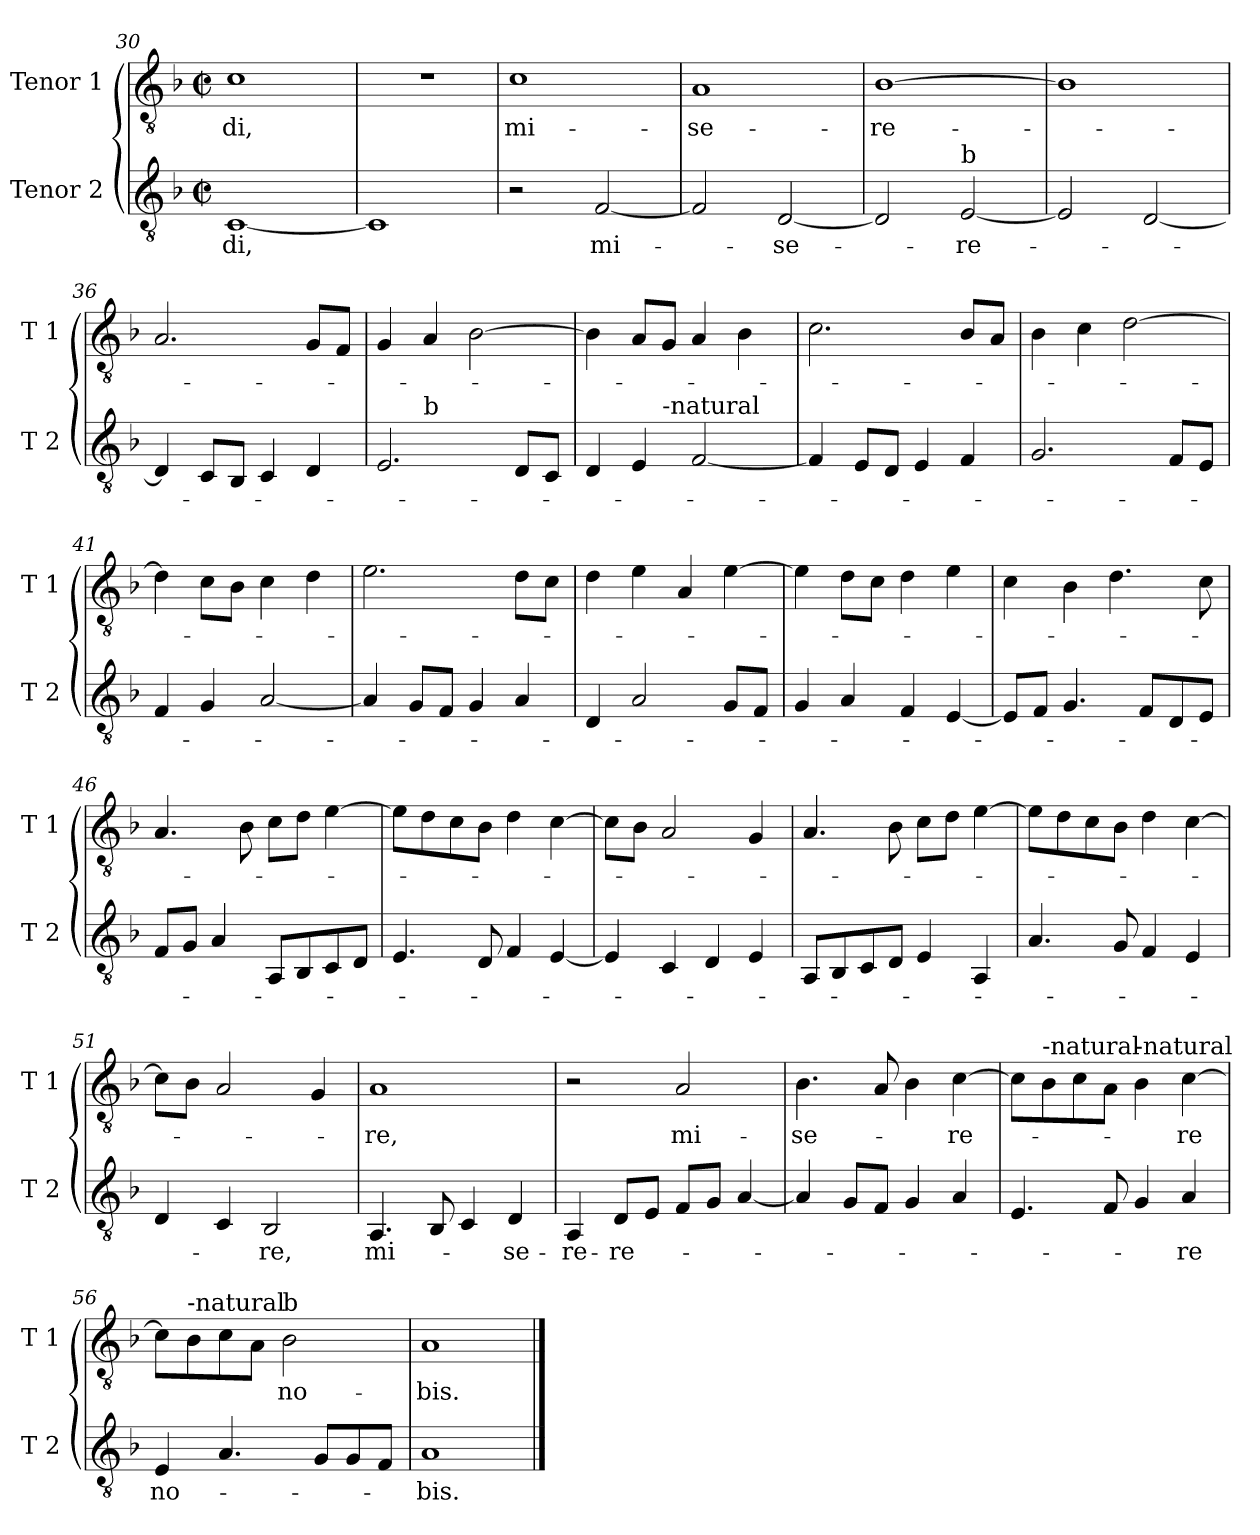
**kern	**text	**kern	**text
*part2	*part2	*part1	*part1
*staff2	*staff2	*staff1	*staff1
*I"Tenor 2	*	*I"Tenor 1	*
*I'T 2	*	*I'T 1	*
*clefGv2	*	*clefGv2	*
*k[b-]	*	*k[b-]	*
*F:	*	*F:	*
*M2/2	*	*M2/2	*
*met(c|)	*	*met(c|)	*
=30	=30	=30	=30
!	!LO:LY:b	!	!LO:LY:b
[1C	-di,	1c	-di,
!!LO:PB:g=z
=31	=31	=31	=31
1C]	.	1r	.
=32	=32	=32	=32
!	!	!	!LO:LY:b
2r	.	1c	mi-
!	!LO:LY:b	!	!
[2F/	mi-	.	.
=33	=33	=33	=33
!	!	!	!LO:LY:b
2F/]	.	1A	-se-
!	!LO:LY:b	!	!
[2D/	-se-	.	.
=34	=34	=34	=34
!	!	!	!LO:LY:b
2D/]	.	[1B-	-re-
!LO:TX:a:t=b	!	!	!
!	!LO:LY:b	!	!
[2E/	-re-	.	.
=35	=35	=35	=35
2E/]	.	1B-]	.
[2D/	.	.	.
=36	=36	=36	=36
4D/]	.	2.A/	.
8C/L	.	.	.
8BB-/J	.	.	.
4C/	.	.	.
4D/	.	8G/L	.
.	.	8F/J	.
!!LO:LB:g=z
=37	=37	=37	=37
*^	*	*	*
2.E/	4ryy	.	4G/	.
!	!LO:TX:a:t=b	!	!	!
.	2.ryy	.	4A/	.
.	.	.	[2B-\	.
8D/L	.	.	.	.
8C/J	.	.	.	.
=38	=38	=38	=38	=38
4D/	4.ryy	.	4B-\]	.
4E/	.	.	8A/L	.
!	!LO:TX:a:t=-natural	!	!	!
.	2ryy	.	8G/J	.
[2F/	.	.	4A/	.
.	.	.	4B-\	.
.	8ryy	.	.	.
*v	*v	*	*	*
=39	=39	=39	=39
4F/]	.	2.c\	.
8E/L	.	.	.
8D/J	.	.	.
4E/	.	.	.
4F/	.	8B-/L	.
.	.	8A/J	.
=40	=40	=40	=40
2.G/	.	4B-\	.
.	.	4c\	.
.	.	[2d\	.
8F/L	.	.	.
8E/J	.	.	.
=41	=41	=41	=41
4F/	.	4d\]	.
4G/	.	8c\L	.
.	.	8B-\J	.
[2A/	.	4c\	.
.	.	4d\	.
=42	=42	=42	=42
4A/]	.	2.e\	.
8G/L	.	.	.
8F/J	.	.	.
4G/	.	.	.
4A/	.	8d\L	.
.	.	8c\J	.
!!LO:LB:g=z
=43	=43	=43	=43
4D/	.	4d\	.
2A/	.	4e\	.
.	.	4A/	.
8G/L	.	[4e\	.
8F/J	.	.	.
=44	=44	=44	=44
4G/	.	4e\]	.
4A/	.	8d\L	.
.	.	8c\J	.
4F/	.	4d\	.
[4E/	.	4e\	.
=45	=45	=45	=45
8E/L]	.	4c\	.
8F/J	.	.	.
4.G/	.	4B-\	.
.	.	4.d\	.
8F/L	.	.	.
8D/	.	.	.
8E/J	.	8c\	.
=46	=46	=46	=46
8F/L	.	4.A/	.
8G/J	.	.	.
4A/	.	.	.
.	.	8B-\	.
8AA/L	.	8c\L	.
8BB-/	.	8d\J	.
8C/	.	[4e\	.
8D/J	.	.	.
=47	=47	=47	=47
4.E/	.	8e\L]	.
.	.	8d\	.
.	.	8c\	.
8D/	.	8B-\J	.
4F/	.	4d\	.
[4E/	.	[4c\	.
!!LO:LB:g=z
=48	=48	=48	=48
4E/]	.	8c\L]	.
.	.	8B-\J	.
4C/	.	2A/	.
4D/	.	.	.
4E/	.	4G/	.
=49	=49	=49	=49
8AA/L	.	4.A/	.
8BB-/	.	.	.
8C/	.	.	.
8D/J	.	8B-\	.
4E/	.	8c\L	.
.	.	8d\J	.
4AA/	.	[4e\	.
=50	=50	=50	=50
4.A/	.	8e\L]	.
.	.	8d\	.
.	.	8c\	.
8G/	.	8B-\J	.
4F/	.	4d\	.
4E/	.	[4c\	.
=51	=51	=51	=51
4D/	.	8c\L]	.
.	.	8B-\J	.
4C/	.	2A/	.
!	!LO:LY:b	!	!
2BB-/	-re,	.	.
.	.	4G/	.
=52	=52	=52	=52
!	!LO:LY:b	!	!LO:LY:b
4.AA/	mi-	1A	-re,
8BB-/	.	.	.
4C/	.	.	.
!	!LO:LY:b	!	!
4D/	-se-	.	.
!!LO:LB:g=z
=53	=53	=53	=53
!	!LO:LY:b	!	!
4AA/	-re-	2r	.
!	!LO:LY:b	!	!
8D/L	-re-	.	.
8E/J	.	.	.
!	!	!	!LO:LY:b
8F/L	.	2A/	mi-
8G/J	.	.	.
[4A/	.	.	.
=54	=54	=54	=54
!	!	!	!LO:LY:b
4A/]	.	4.B-\	-se-
8G/L	.	.	.
8F/J	.	8A/	.
4G/	.	4B-\	.
!	!	!	!LO:LY:b
4A/	.	[4c\	-re-
=55	=55	=55	=55
4.E/	.	8c\L]	.
!	!	!LO:TX:a:t=-natural	!
.	.	8B-\	.
.	.	8c\	.
8F/	.	8A\J	.
!	!	!LO:TX:a:t=-natural	!
4G/	.	4B-\	.
!	!LO:LY:b	!	!LO:LY:b
4A/	-re	[4c\	-re
=56	=56	=56	=56
!	!LO:LY:b	!	!
4E/	no-	8c\L]	.
!	!	!LO:TX:a:t=-natural	!
.	.	8B-\	.
4.A/	.	8c\	.
.	.	8A\J	.
!	!	!LO:TX:a:t=b	!
!	!	!	!LO:LY:b
.	.	2B-\	no-
8G/L	.	.	.
8G/	.	.	.
8F/J	.	.	.
=57	=57	=57	=57
!	!LO:LY:b	!	!LO:LY:b
1A	-bis.	1A	-bis.
==	==	==	==
*-	*-	*-	*-
